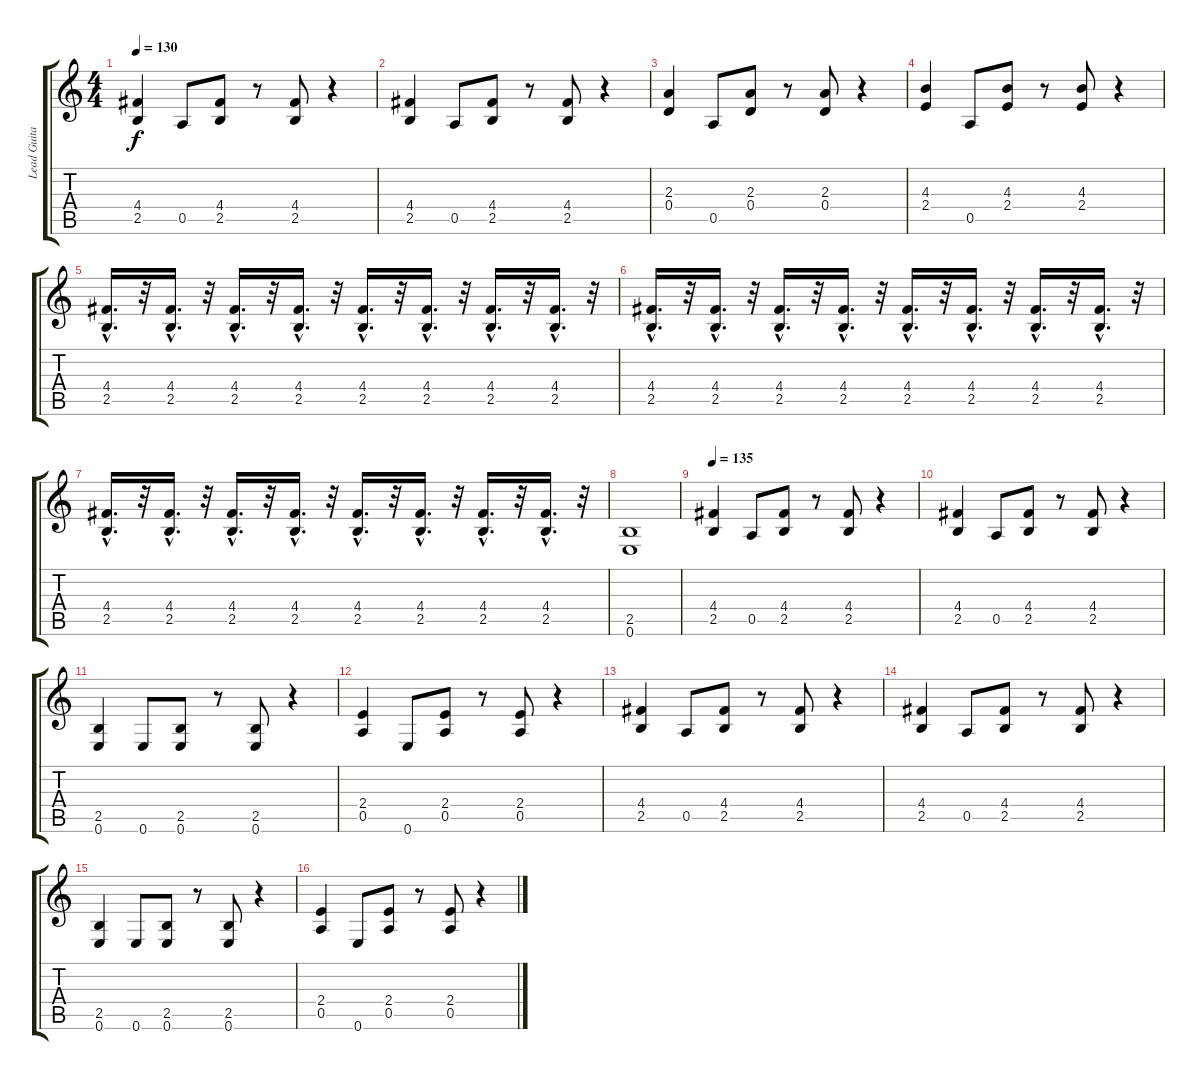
\track ("Lead Guitar" "Lead Guita") {instrument overdrivenguitar}
\staff {score tabs}
\tuning (E4 B3 G3 D3 A2 E2) {hide}
\ts (4 4)
\tempo 130
\clef g2
\ks c
(4.4 2.5).4{dy f} 0.5.8 (4.4 2.5).8 r.8 (4.4 2.5).8 r.4 |
(4.4 2.5).4 0.5.8 (4.4 2.5).8 r.8 (4.4 2.5).8 r.4 |
(2.3 0.4).4 0.5.8 (2.3 0.4).8 r.8 (2.3 0.4).8 r.4 |
(4.3 2.4).4 0.5.8 (4.3 2.4).8 r.8 (4.3 2.4).8 r.4 |
(4.4{hac} 2.5{hac}).16{d} r.32 (4.4{hac} 2.5{hac}).16{d} r.32 (4.4{hac} 2.5{hac}).16{d} r.32 (4.4{hac} 2.5{hac}).16{d} r.32 (4.4{hac} 2.5{hac}).16{d} r.32 (4.4{hac} 2.5{hac}).16{d} r.32 (4.4{hac} 2.5{hac}).16{d} r.32 (4.4{hac} 2.5{hac}).16{d} r.32 |
(4.4{hac} 2.5{hac}).16{d} r.32 (4.4{hac} 2.5{hac}).16{d} r.32 (4.4{hac} 2.5{hac}).16{d} r.32 (4.4{hac} 2.5{hac}).16{d} r.32 (4.4{hac} 2.5{hac}).16{d} r.32 (4.4{hac} 2.5{hac}).16{d} r.32 (4.4{hac} 2.5{hac}).16{d} r.32 (4.4{hac} 2.5{hac}).16{d} r.32 |
(4.4{hac} 2.5{hac}).16{d} r.32 (4.4{hac} 2.5{hac}).16{d} r.32 (4.4{hac} 2.5{hac}).16{d} r.32 (4.4{hac} 2.5{hac}).16{d} r.32 (4.4{hac} 2.5{hac}).16{d} r.32 (4.4{hac} 2.5{hac}).16{d} r.32 (4.4{hac} 2.5{hac}).16{d} r.32 (4.4{hac} 2.5{hac}).16{d} r.32 |
(2.5 0.6).1 |
\tempo 135
(4.4 2.5).4 0.5.8 (4.4 2.5).8 r.8 (4.4 2.5).8 r.4 |
(4.4 2.5).4 0.5.8 (4.4 2.5).8 r.8 (4.4 2.5).8 r.4 |
(2.5 0.6).4 0.6.8 (2.5 0.6).8 r.8 (2.5 0.6).8 r.4 |
(2.4 0.5).4 0.6.8 (2.4 0.5).8 r.8 (2.4 0.5).8 r.4 |
(4.4 2.5).4 0.5.8 (4.4 2.5).8 r.8 (4.4 2.5).8 r.4 |
(4.4 2.5).4 0.5.8 (4.4 2.5).8 r.8 (4.4 2.5).8 r.4 |
(2.5 0.6).4 0.6.8 (2.5 0.6).8 r.8 (2.5 0.6).8 r.4 |
(2.4 0.5).4 0.6.8 (2.4 0.5).8 r.8 (2.4 0.5).8 r.4
